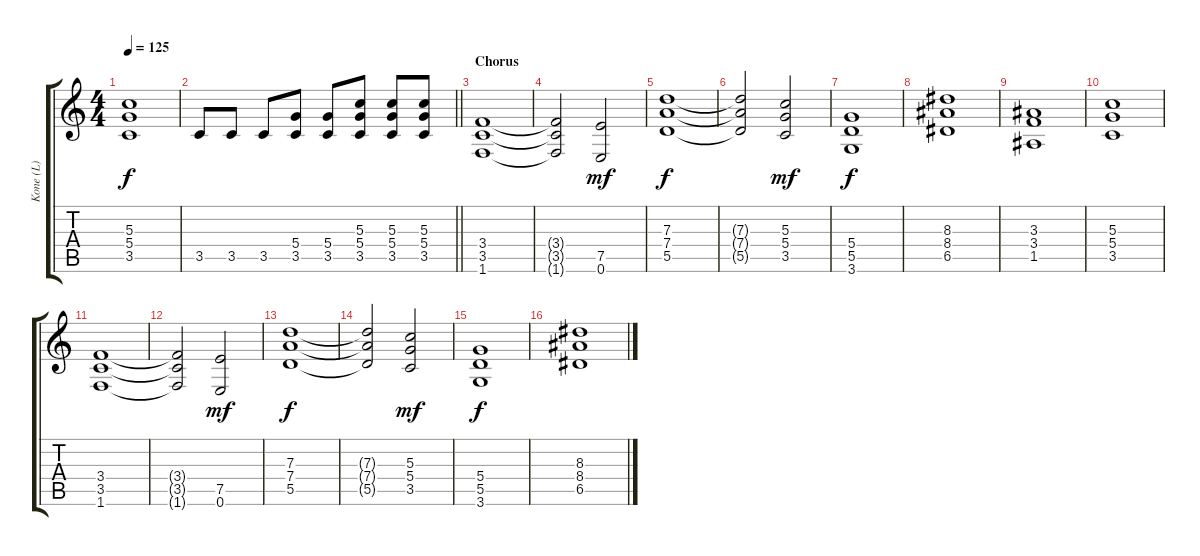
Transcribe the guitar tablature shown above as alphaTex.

\track ("Kone (L)" "Kone (L)") {instrument overdrivenguitar}
\staff {score tabs}
\tuning (E4 B3 G3 D3 A2 E2) {hide}
\ts (4 4)
\tempo 125
\clef g2
\ks c
(5.3 5.4 3.5).1{dy f} |
\barLineRight lightlight
3.5.8 3.5.8 3.5.8 (5.4 3.5).8 (5.4 3.5).8 (5.3 5.4 3.5).8 (5.3 5.4 3.5).8 (5.3 5.4 3.5).8 |
\section ("" "Chorus ")
(3.4 3.5 1.6).1 |
(3.4{t} 3.5{t} 1.6{t}).2 (7.5 0.6).2{dy mf} |
(7.3 7.4 5.5).1{dy f} |
(7.3{t} 7.4{t} 5.5{t}).2 (5.3 5.4 3.5).2{dy mf} |
(5.4 5.5 3.6).1{dy f} |
(8.3 8.4 6.5).1 |
(3.3 3.4 1.5).1 |
(5.3 5.4 3.5).1 |
(3.4 3.5 1.6).1 |
(3.4{t} 3.5{t} 1.6{t}).2 (7.5 0.6).2{dy mf} |
(7.3 7.4 5.5).1{dy f} |
(7.3{t} 7.4{t} 5.5{t}).2 (5.3 5.4 3.5).2{dy mf} |
(5.4 5.5 3.6).1{dy f} |
(8.3 8.4 6.5).1
